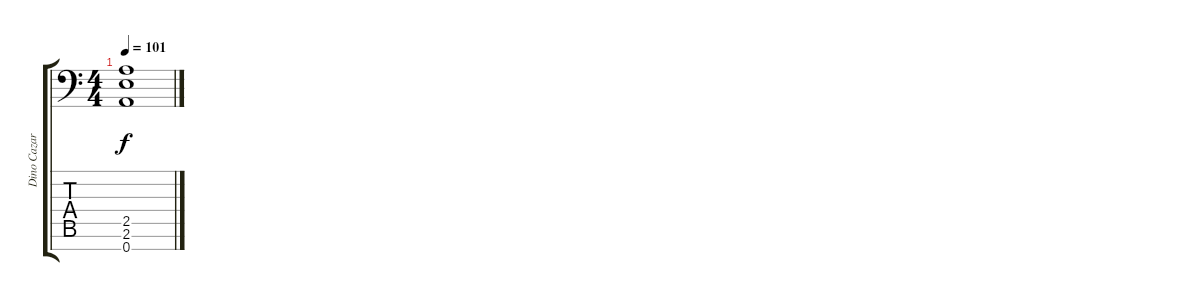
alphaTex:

\track ("Dino Cazares" "Dino Cazar") {instrument distortionguitar}
\staff {score tabs}
\tuning (D4 A3 F3 C3 G2 D2 A1) {hide}
\ts (4 4)
\tempo 101
\clef f4
\ks c
(2.5{t} 2.6{t} 0.7{t}).1{dy f}
